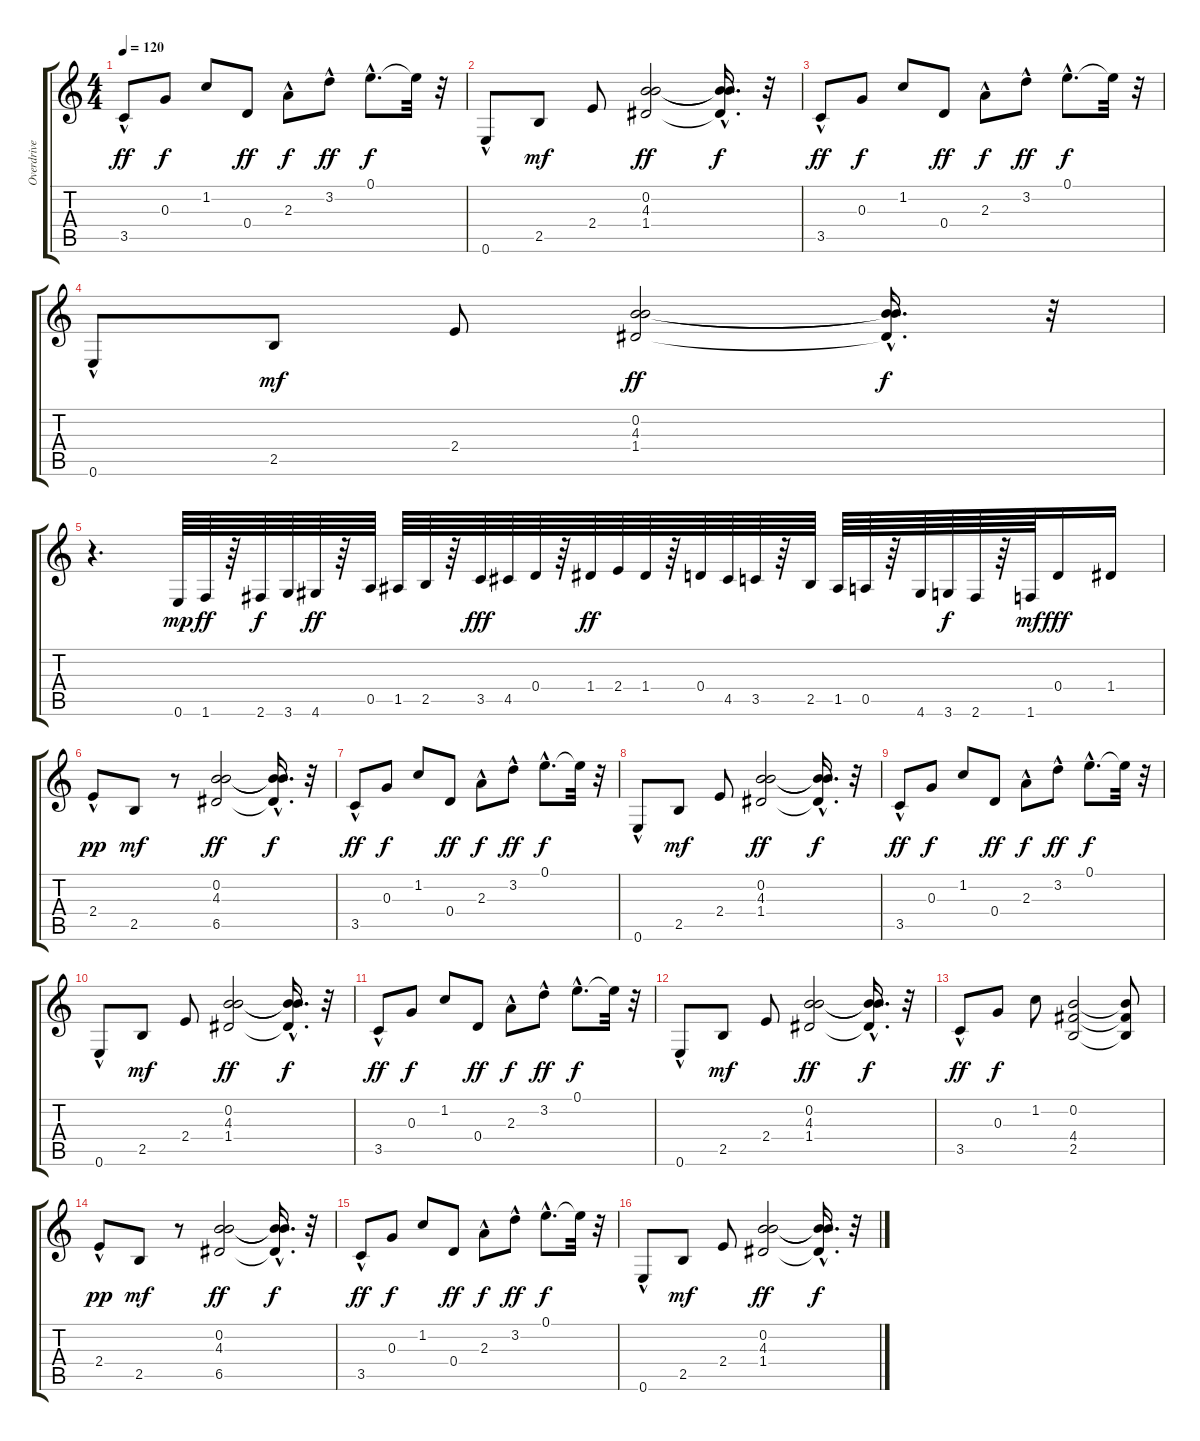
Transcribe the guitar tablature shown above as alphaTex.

\track ("Overdrive" "Overdrive") {instrument overdrivenguitar}
\staff {score tabs}
\tuning (E4 B3 G3 D3 A2 E2) {hide}
\ts (4 4)
\tempo 120
\clef g2
\ks c
3.5{hac}.8{dy ff} 0.3.8{dy f} 1.2.8 0.4.8{dy ff} 2.3{hac}.8{dy f} 3.2{hac}.8{dy ff} 0.1{hac}.8{d dy f} 0.1{t}.32 r.32 |
0.6{hac}.8 2.5.8{dy mf} 2.4.8 (0.2 4.3 1.4).2{dy ff} (0.2{hac t} 4.3{hac t} 1.4{hac t}).16{d dy f} r.32 |
3.5{hac}.8{dy ff} 0.3.8{dy f} 1.2.8 0.4.8{dy ff} 2.3{hac}.8{dy f} 3.2{hac}.8{dy ff} 0.1{hac}.8{d dy f} 0.1{t}.32 r.32 |
0.6{hac}.8 2.5.8{dy mf} 2.4.8 (0.2 4.3 1.4).2{dy ff} (0.2{hac t} 4.3{hac t} 1.4{hac t}).16{d dy f} r.32 |
r.4{d} 0.6.64{dy mp} 1.6.64{dy ff} r.64 2.6.64{dy f} 3.6.64 4.6.64{dy ff} r.64 0.5.64 1.5.64 2.5.64 r.64 3.5.64{dy fff} 4.5.64 0.4.64 r.64 1.4.64{dy ff} 2.4.64 1.4.64 r.64 0.4.64 4.5.64 3.5.64 r.64 2.5.64 1.5.64 0.5.64 r.64 4.6.64 3.6.64{dy f} 2.6.64 r.64 1.6.64{dy mf} 0.4.16{dy fff} 1.4.16 |
2.4{hac}.8{dy pp} 2.5.8{dy mf} r.8 (0.2 4.3 6.5).2{dy ff} (0.2{hac t} 4.3{hac t} 6.5{hac t}).16{d dy f} r.32 |
3.5{hac}.8{dy ff} 0.3.8{dy f} 1.2.8 0.4.8{dy ff} 2.3{hac}.8{dy f} 3.2{hac}.8{dy ff} 0.1{hac}.8{d dy f} 0.1{t}.32 r.32 |
0.6{hac}.8 2.5.8{dy mf} 2.4.8 (0.2 4.3 1.4).2{dy ff} (0.2{hac t} 4.3{hac t} 1.4{hac t}).16{d dy f} r.32 |
3.5{hac}.8{dy ff} 0.3.8{dy f} 1.2.8 0.4.8{dy ff} 2.3{hac}.8{dy f} 3.2{hac}.8{dy ff} 0.1{hac}.8{d dy f} 0.1{t}.32 r.32 |
0.6{hac}.8 2.5.8{dy mf} 2.4.8 (0.2 4.3 1.4).2{dy ff} (0.2{hac t} 4.3{hac t} 1.4{hac t}).16{d dy f} r.32 |
3.5{hac}.8{dy ff} 0.3.8{dy f} 1.2.8 0.4.8{dy ff} 2.3{hac}.8{dy f} 3.2{hac}.8{dy ff} 0.1{hac}.8{d dy f} 0.1{t}.32 r.32 |
0.6{hac}.8 2.5.8{dy mf} 2.4.8 (0.2 4.3 1.4).2{dy ff} (0.2{hac t} 4.3{hac t} 1.4{hac t}).16{d dy f} r.32 |
3.5{hac}.8{dy ff} 0.3.8{dy f} 1.2.8 (0.2 4.4 2.5).2 (0.2{t} 4.4{t} 2.5{t}).8 |
2.4{hac}.8{dy pp} 2.5.8{dy mf} r.8 (0.2 4.3 6.5).2{dy ff} (0.2{hac t} 4.3{hac t} 6.5{hac t}).16{d dy f} r.32 |
3.5{hac}.8{dy ff} 0.3.8{dy f} 1.2.8 0.4.8{dy ff} 2.3{hac}.8{dy f} 3.2{hac}.8{dy ff} 0.1{hac}.8{d dy f} 0.1{t}.32 r.32 |
0.6{hac}.8 2.5.8{dy mf} 2.4.8 (0.2 4.3 1.4).2{dy ff} (0.2{hac t} 4.3{hac t} 1.4{hac t}).16{d dy f} r.32
